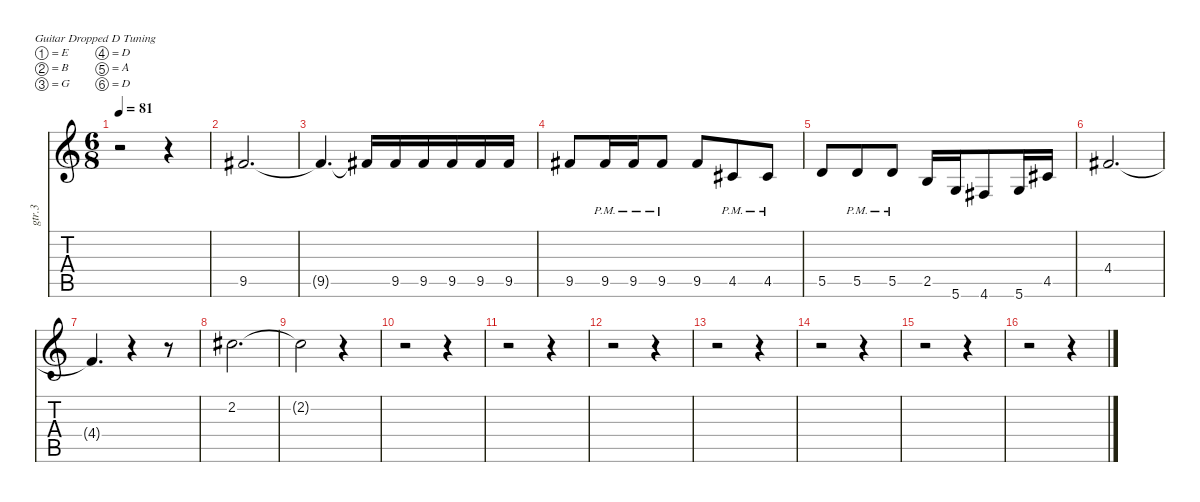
\defaultSystemsLayout 4
\hideDynamics
\bracketExtendMode nobrackets
\otherSystemsTrackNameOrientation horizontal
\track ("Guitar 3" "gtr.3") {instrument distortionguitar}
\staff {score tabs}
\tuning (E4 B3 G3 D3 A2 D2)
\ts (6 8)
\tempo 81
\clef g2
\ks c
r.2{dy f beam Down} r.4{beam Down} |
9.5{acc #}.2{d beam Up} |
9.5{t acc #}.4{d beam Up} 9.5{t acc #}.16{beam Up} 9.5{acc #}.16{beam Up} 9.5{acc #}.16{beam Up} 9.5{acc #}.16{beam Up} 9.5{acc #}.16{beam Up} 9.5{acc #}.16{beam Up} |
9.5{acc #}.8{beam Up} 9.5{pm acc #}.16{beam Up} 9.5{pm acc #}.16{beam Up} 9.5{pm acc #}.8{beam Up} 9.5{acc #}.8{beam Up} 4.5{pm acc #}.8{beam Up} 4.5{pm acc #}.8{beam Up} |
5.5.8{beam Up} 5.5{pm}.8{beam Up} 5.5{pm}.8{beam Up} 2.5.16{beam Up} 5.6.16{beam Up} 4.6{acc #}.8{beam Up} 5.6.16{beam Up} 4.5{acc #}.16{beam Up} |
4.4{acc #}.2{d beam Up} |
4.4{t acc #}.4{d beam Up} r.4{beam Up} r.8{beam Up} |
2.2{acc #}.2{d beam Down} |
2.2{t acc #}.2{beam Down} r.4{beam Down} |
r.2{beam Down} r.4{beam Down} |
r.2{beam Down} r.4{beam Down} |
r.2{beam Down} r.4{beam Down} |
r.2{beam Down} r.4{beam Down} |
r.2{beam Down} r.4{beam Down} |
r.2{beam Down} r.4{beam Down} |
r.2{beam Down} r.4{beam Down}
